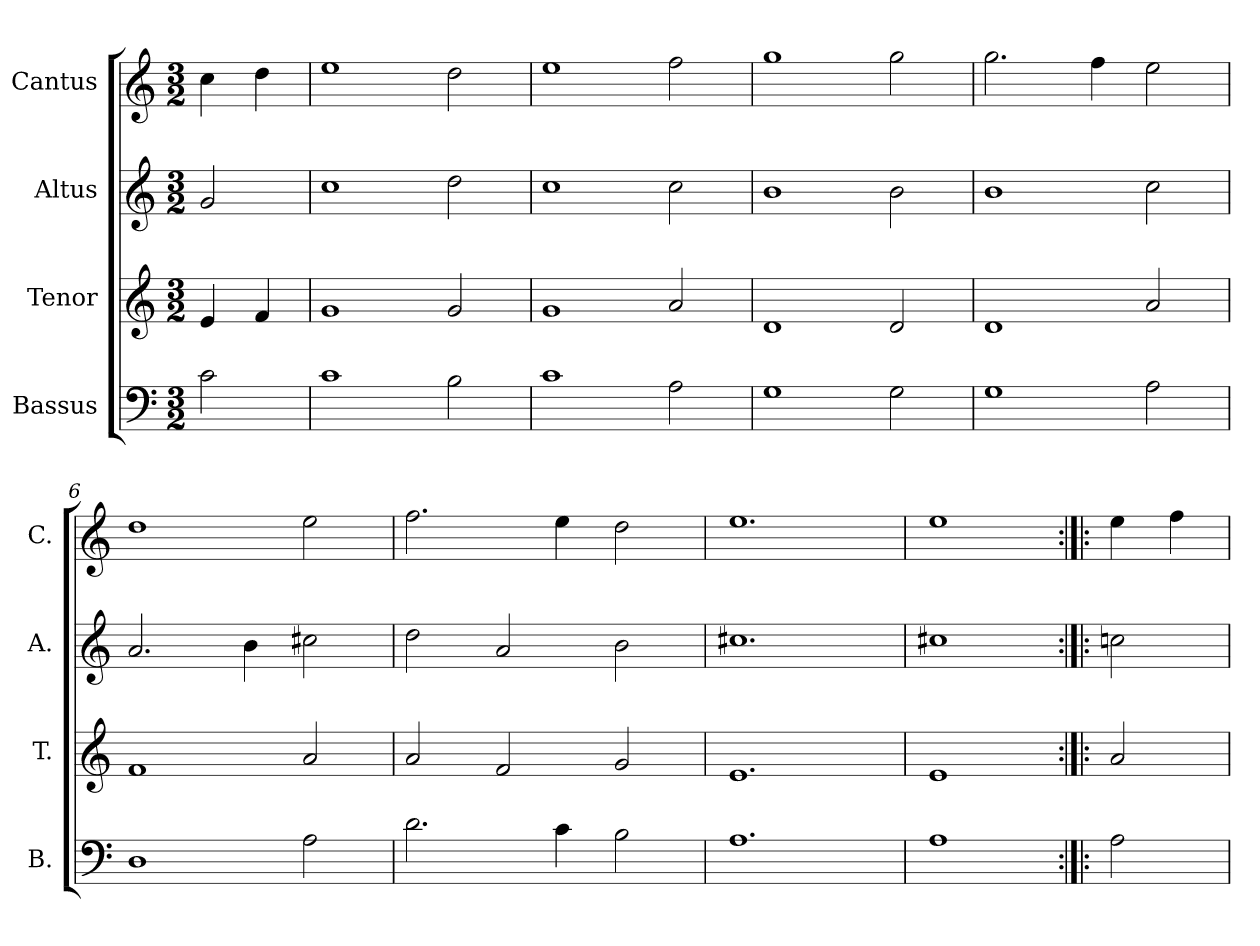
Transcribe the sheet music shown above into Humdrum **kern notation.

**kern	**kern	**kern	**kern
*part4	*part3	*part2	*part1
*staff4	*staff3	*staff2	*staff1
*I"Bassus	*I"Tenor	*I"Altus	*I"Cantus
*I'B.	*I'T.	*I'A.	*I'C.
*clefF4	*clefG2	*clefG2	*clefG2
*k[]	*k[]	*k[]	*k[]
*C:	*C:	*C:	*C:
*M3/2	*M3/2	*M3/2	*M3/2
=1	=1	=1	=1
2c\	4e/	2g/	4cc\
.	4f/	.	4dd\
=2	=2	=2	=2
1c\	1g/	1cc\	1ee\
2B\	2g/	2dd\	2dd\
=3	=3	=3	=3
1c\	1g/	1cc\	1ee\
2A\	2a/	2cc\	2ff\
=4	=4	=4	=4
1G\	1d/	1b\	1gg\
2G\	2d/	2b\	2gg\
=5	=5	=5	=5
1G\	1d/	1b\	2.gg\
.	.	.	4ff\
2A\	2a/	2cc\	2ee\
=6	=6	=6	=6
1D\	1f/	2.a/	1dd\
.	.	4b\	.
2A\	2a/	2cc#X\	2ee\
=7	=7	=7	=7
2.d\	2a/	2dd\	2.ff\
.	2f/	2a/	.
4c\	.	.	4ee\
2B\	2g/	2b\	2dd\
=8	=8	=8	=8
1.A\	1.e/	1.cc#X\	1.ee\
=9	=9	=9	=9
1A\	1e/	1cc#X\	1ee\
=10:|!|:	=10:|!|:	=10:|!|:	=10:|!|:
2A\	2a/	2ccn\	4ee\
.	.	.	4ff\
=	=	=	=
*-	*-	*-	*-
